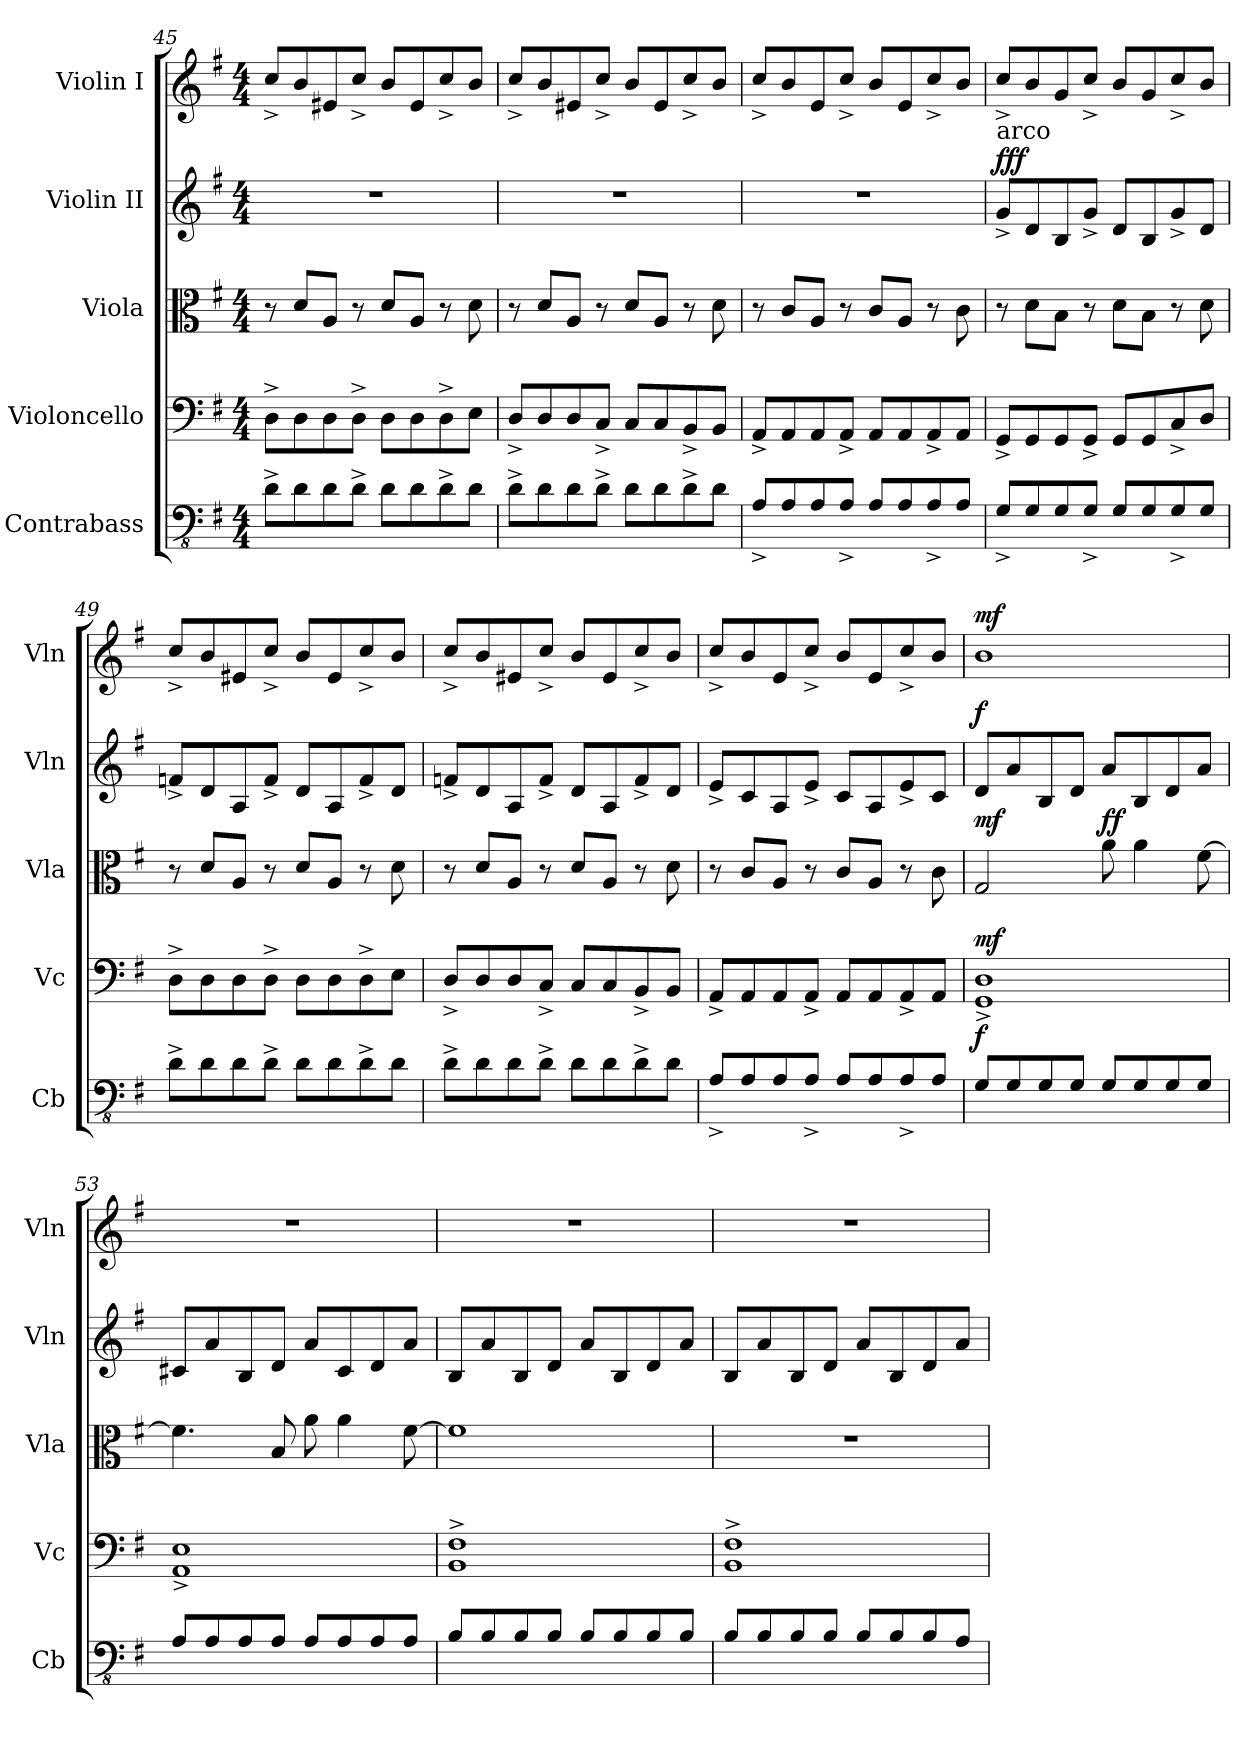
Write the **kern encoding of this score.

**kern	**dynam	**kern	**dynam	**kern	**dynam	**kern	**dynam	**kern	**dynam
*part5	*part5	*part4	*part4	*part3	*part3	*part2	*part2	*part1	*part1
*staff5	*staff5	*staff4	*staff4	*staff3	*staff3	*staff2	*staff2	*staff1	*staff1
*I"Contrabass	*	*I"Violoncello	*	*I"Viola	*	*I"Violin II	*	*I"Violin I	*
*I'Cb	*	*I'Vc	*	*I'Vla	*	*I'Vln	*	*I'Vln	*
!!LO:PB:g=z
*clefFv4	*	*clefF4	*	*clefC3	*	*clefG2	*	*clefG2	*
*ITrd7c12	*	*	*	*	*	*	*	*	*
*k[f#]	*	*k[f#]	*	*k[f#]	*	*k[f#]	*	*k[f#]	*
*M4/4	*	*M4/4	*	*M4/4	*	*M4/4	*	*M4/4	*
=45	=45	=45	=45	=45	=45	=45	=45	=45	=45
8DD^\L	.	8D^\L	.	8r	.	1r	.	8cc^/L	.
8DD\	.	8D\	.	8d/L	.	.	.	8b/	.
8DD\	.	8D\	.	8A/J	.	.	.	8e#X/	.
8DD^\J	.	8D^\J	.	8r	.	.	.	8cc^/J	.
8DD\L	.	8D\L	.	8d/L	.	.	.	8b/L	.
8DD\	.	8D\	.	8A/J	.	.	.	8e#/	.
8DD^\	.	8D^\	.	8r	.	.	.	8cc^/	.
8DD\J	.	8E\J	.	8d\	.	.	.	8b/J	.
=46	=46	=46	=46	=46	=46	=46	=46	=46	=46
8DD^\L	.	8D^/L	.	8r	.	1r	.	8cc^/L	.
8DD\	.	8D/	.	8d/L	.	.	.	8b/	.
8DD\	.	8D/	.	8A/J	.	.	.	8e#X/	.
8DD^\J	.	8C^/J	.	8r	.	.	.	8cc^/J	.
8DD\L	.	8C/L	.	8d/L	.	.	.	8b/L	.
8DD\	.	8C/	.	8A/J	.	.	.	8e#/	.
8DD^\	.	8BB^/	.	8r	.	.	.	8cc^/	.
8DD\J	.	8BB/J	.	8d\	.	.	.	8b/J	.
=47	=47	=47	=47	=47	=47	=47	=47	=47	=47
8AAA^/L	.	8AA^/L	.	8r	.	1r	.	8cc^/L	.
8AAA/	.	8AA/	.	8c/L	.	.	.	8b/	.
8AAA/	.	8AA/	.	8A/J	.	.	.	8e/	.
8AAA^/J	.	8AA^/J	.	8r	.	.	.	8cc^/J	.
8AAA/L	.	8AA/L	.	8c/L	.	.	.	8b/L	.
8AAA/	.	8AA/	.	8A/J	.	.	.	8e/	.
8AAA^/	.	8AA^/	.	8r	.	.	.	8cc^/	.
8AAA/J	.	8AA/J	.	8c\	.	.	.	8b/J	.
=48	=48	=48	=48	=48	=48	=48	=48	=48	=48
!	!	!	!	!	!	!LO:TX:a:t=arco	!	!	!
!	!	!	!	!	!	!	!LO:DY:a	!	!
8GGG^/L	.	8GG^/L	.	8r	.	8g^/L	fff	8cc^/L	.
8GGG/	.	8GG/	.	8d\L	.	8d/	.	8b/	.
8GGG/	.	8GG/	.	8B\J	.	8B/	.	8g/	.
8GGG^/J	.	8GG^/J	.	8r	.	8g^/J	.	8cc^/J	.
8GGG/L	.	8GG/L	.	8d\L	.	8d/L	.	8b/L	.
8GGG/	.	8GG/	.	8B\J	.	8B/	.	8g/	.
8GGG^/	.	8C^/	.	8r	.	8g^/	.	8cc^/	.
8GGG/J	.	8D/J	.	8d\	.	8d/J	.	8b/J	.
=49	=49	=49	=49	=49	=49	=49	=49	=49	=49
8DD^\L	.	8D^\L	.	8r	.	8fn^/L	.	8cc^/L	.
8DD\	.	8D\	.	8d/L	.	8d/	.	8b/	.
8DD\	.	8D\	.	8A/J	.	8A/	.	8e#X/	.
8DD^\J	.	8D^\J	.	8r	.	8f^/J	.	8cc^/J	.
8DD\L	.	8D\L	.	8d/L	.	8d/L	.	8b/L	.
8DD\	.	8D\	.	8A/J	.	8A/	.	8e#/	.
8DD^\	.	8D^\	.	8r	.	8f^/	.	8cc^/	.
8DD\J	.	8E\J	.	8d\	.	8d/J	.	8b/J	.
!!LO:LB:g=z
=50	=50	=50	=50	=50	=50	=50	=50	=50	=50
8DD^\L	.	8D^/L	.	8r	.	8fn^/L	.	8cc^/L	.
8DD\	.	8D/	.	8d/L	.	8d/	.	8b/	.
8DD\	.	8D/	.	8A/J	.	8A/	.	8e#X/	.
8DD^\J	.	8C^/J	.	8r	.	8f^/J	.	8cc^/J	.
8DD\L	.	8C/L	.	8d/L	.	8d/L	.	8b/L	.
8DD\	.	8C/	.	8A/J	.	8A/	.	8e#/	.
8DD^\	.	8BB^/	.	8r	.	8f^/	.	8cc^/	.
8DD\J	.	8BB/J	.	8d\	.	8d/J	.	8b/J	.
=51	=51	=51	=51	=51	=51	=51	=51	=51	=51
8AAA^/L	.	8AA^/L	.	8r	.	8e^/L	.	8cc^/L	.
8AAA/	.	8AA/	.	8c/L	.	8c/	.	8b/	.
8AAA/	.	8AA/	.	8A/J	.	8A/	.	8e/	.
8AAA^/J	.	8AA^/J	.	8r	.	8e^/J	.	8cc^/J	.
8AAA/L	.	8AA/L	.	8c/L	.	8c/L	.	8b/L	.
8AAA/	.	8AA/	.	8A/J	.	8A/	.	8e/	.
8AAA^/	.	8AA^/	.	8r	.	8e^/	.	8cc^/	.
8AAA/J	.	8AA/J	.	8c\	.	8c/J	.	8b/J	.
=52	=52	=52	=52	=52	=52	=52	=52	=52	=52
!	!LO:DY:a	!	!LO:DY:a	!	!LO:DY:a	!	!LO:DY:a	!	!LO:DY:a
8GGG/L	f	1GG^ 1D^	mf	2G/	mf	8d/L	f	1b	mf
8GGG/	.	.	.	.	.	8a/	.	.	.
8GGG/	.	.	.	.	.	8B/	.	.	.
8GGG/J	.	.	.	.	.	8d/J	.	.	.
!	!	!	!	!	!LO:DY:a	!	!	!	!
8GGG/L	.	.	.	8a\	ff	8a/L	.	.	.
8GGG/	.	.	.	4a\	.	8B/	.	.	.
8GGG/	.	.	.	.	.	8d/	.	.	.
8GGG/J	.	.	.	[8f#\	.	8a/J	.	.	.
=53	=53	=53	=53	=53	=53	=53	=53	=53	=53
8AAA/L	.	1AA^ 1E^	.	4.f#\]	.	8c#X/L	.	1r	.
8AAA/	.	.	.	.	.	8a/	.	.	.
8AAA/	.	.	.	.	.	8B/	.	.	.
8AAA/J	.	.	.	8B/	.	8d/J	.	.	.
8AAA/L	.	.	.	8a\	.	8a/L	.	.	.
8AAA/	.	.	.	4a\	.	8c#/	.	.	.
8AAA/	.	.	.	.	.	8d/	.	.	.
8AAA/J	.	.	.	[8f#\	.	8a/J	.	.	.
=54	=54	=54	=54	=54	=54	=54	=54	=54	=54
8BBB/L	.	1BB^ 1F#^	.	1f#]	.	8B/L	.	1r	.
8BBB/	.	.	.	.	.	8a/	.	.	.
8BBB/	.	.	.	.	.	8B/	.	.	.
8BBB/J	.	.	.	.	.	8d/J	.	.	.
8BBB/L	.	.	.	.	.	8a/L	.	.	.
8BBB/	.	.	.	.	.	8B/	.	.	.
8BBB/	.	.	.	.	.	8d/	.	.	.
8BBB/J	.	.	.	.	.	8a/J	.	.	.
!!LO:PB:g=z
=55	=55	=55	=55	=55	=55	=55	=55	=55	=55
8BBB/L	.	1BB^ 1F#^	.	1r	.	8B/L	.	1r	.
8BBB/	.	.	.	.	.	8a/	.	.	.
8BBB/	.	.	.	.	.	8B/	.	.	.
8BBB/J	.	.	.	.	.	8d/J	.	.	.
8BBB/L	.	.	.	.	.	8a/L	.	.	.
8BBB/	.	.	.	.	.	8B/	.	.	.
8BBB/	.	.	.	.	.	8d/	.	.	.
8AAA/J	.	.	.	.	.	8a/J	.	.	.
=	=	=	=	=	=	=	=	=	=
*-	*-	*-	*-	*-	*-	*-	*-	*-	*-
